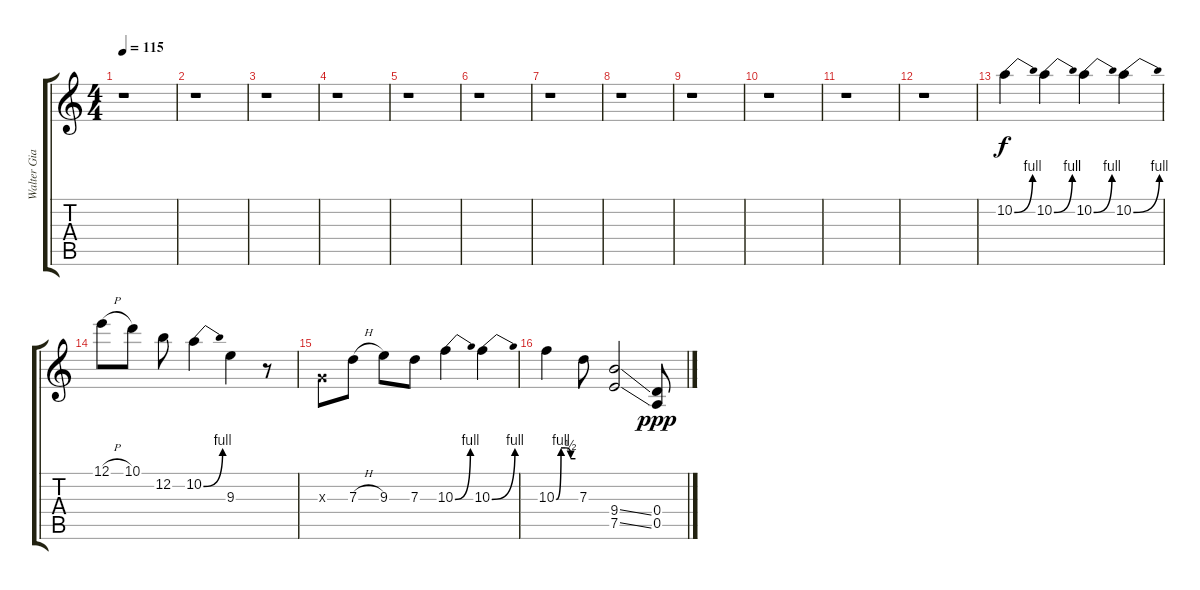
\track ("Walter Giardino-2" "Walter Gia") {instrument overdrivenguitar}
\staff {score tabs}
\tuning (E4 B3 G3 D3 A2 E2) {hide}
\ts (4 4)
\tempo 115
\clef g2
\ks c
r.1{dy f} |
r.1 |
r.1 |
r.1 |
r.1 |
r.1 |
r.1 |
r.1 |
r.1 |
r.1 |
r.1 |
r.1 |
10.2{be (bend 0 0 60 4)}.4{volume 15} 10.2{be (bend 0 0 60 4)}.4 10.2{be (bend 0 0 60 4)}.4 10.2{be (bend 0 0 60 4)}.4 |
12.1{h}.8 10.1.8 12.2.8 10.2{be (bend 0 0 60 4)}.4 9.3.4 r.8 |
0.3{x}.8 7.3{h}.8 9.3.8 7.3.8 10.3{be (bend 0 0 60 4)}.4 10.3{be (bend 0 0 60 4)}.4 |
10.3{be (custom 0 0 15 4 30 4 45 2 60 2)}.4 7.3.8 (9.4{ss} 7.5{ss}).2 (0.4 0.5).8{dy ppp}
